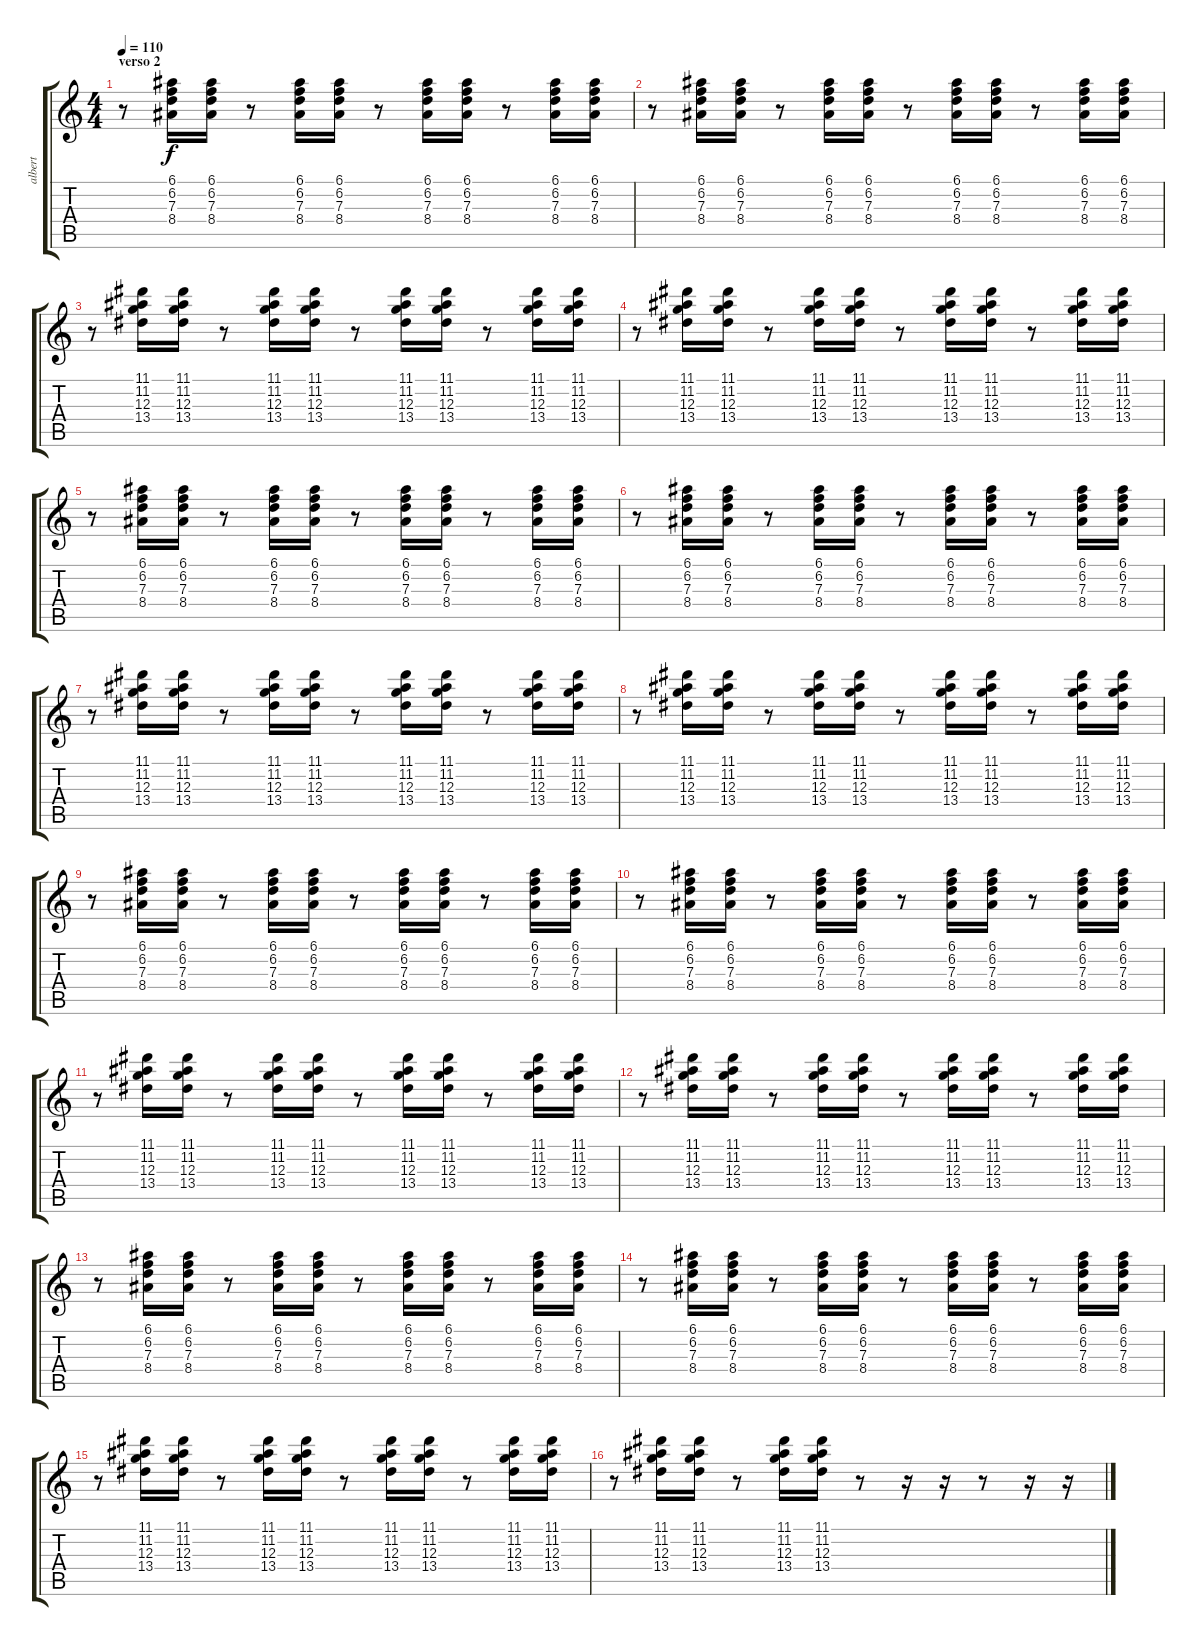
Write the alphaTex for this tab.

\track ("albert" "albert") {instrument overdrivenguitar}
\staff {score tabs}
\tuning (E4 B3 G3 D3 A2 E2) {hide}
\ts (4 4)
\section ("" "verso 2")
\tempo 110
\clef g2
\ks c
r.8{dy f} (6.1 6.2 7.3 8.4).16 (6.1 6.2 7.3 8.4).16 r.8 (6.1 6.2 7.3 8.4).16 (6.1 6.2 7.3 8.4).16 r.8 (6.1 6.2 7.3 8.4).16 (6.1 6.2 7.3 8.4).16 r.8 (6.1 6.2 7.3 8.4).16 (6.1 6.2 7.3 8.4).16 |
r.8 (6.1 6.2 7.3 8.4).16 (6.1 6.2 7.3 8.4).16 r.8 (6.1 6.2 7.3 8.4).16 (6.1 6.2 7.3 8.4).16 r.8 (6.1 6.2 7.3 8.4).16 (6.1 6.2 7.3 8.4).16 r.8 (6.1 6.2 7.3 8.4).16 (6.1 6.2 7.3 8.4).16 |
r.8 (11.1 11.2 12.3 13.4).16 (11.1 11.2 12.3 13.4).16 r.8 (11.1 11.2 12.3 13.4).16 (11.1 11.2 12.3 13.4).16 r.8 (11.1 11.2 12.3 13.4).16 (11.1 11.2 12.3 13.4).16 r.8 (11.1 11.2 12.3 13.4).16 (11.1 11.2 12.3 13.4).16 |
r.8 (11.1 11.2 12.3 13.4).16 (11.1 11.2 12.3 13.4).16 r.8 (11.1 11.2 12.3 13.4).16 (11.1 11.2 12.3 13.4).16 r.8 (11.1 11.2 12.3 13.4).16 (11.1 11.2 12.3 13.4).16 r.8 (11.1 11.2 12.3 13.4).16 (11.1 11.2 12.3 13.4).16 |
r.8 (6.1 6.2 7.3 8.4).16 (6.1 6.2 7.3 8.4).16 r.8 (6.1 6.2 7.3 8.4).16 (6.1 6.2 7.3 8.4).16 r.8 (6.1 6.2 7.3 8.4).16 (6.1 6.2 7.3 8.4).16 r.8 (6.1 6.2 7.3 8.4).16 (6.1 6.2 7.3 8.4).16 |
r.8 (6.1 6.2 7.3 8.4).16 (6.1 6.2 7.3 8.4).16 r.8 (6.1 6.2 7.3 8.4).16 (6.1 6.2 7.3 8.4).16 r.8 (6.1 6.2 7.3 8.4).16 (6.1 6.2 7.3 8.4).16 r.8 (6.1 6.2 7.3 8.4).16 (6.1 6.2 7.3 8.4).16 |
r.8 (11.1 11.2 12.3 13.4).16 (11.1 11.2 12.3 13.4).16 r.8 (11.1 11.2 12.3 13.4).16 (11.1 11.2 12.3 13.4).16 r.8 (11.1 11.2 12.3 13.4).16 (11.1 11.2 12.3 13.4).16 r.8 (11.1 11.2 12.3 13.4).16 (11.1 11.2 12.3 13.4).16 |
r.8 (11.1 11.2 12.3 13.4).16 (11.1 11.2 12.3 13.4).16 r.8 (11.1 11.2 12.3 13.4).16 (11.1 11.2 12.3 13.4).16 r.8 (11.1 11.2 12.3 13.4).16 (11.1 11.2 12.3 13.4).16 r.8 (11.1 11.2 12.3 13.4).16 (11.1 11.2 12.3 13.4).16 |
r.8 (6.1 6.2 7.3 8.4).16 (6.1 6.2 7.3 8.4).16 r.8 (6.1 6.2 7.3 8.4).16 (6.1 6.2 7.3 8.4).16 r.8 (6.1 6.2 7.3 8.4).16 (6.1 6.2 7.3 8.4).16 r.8 (6.1 6.2 7.3 8.4).16 (6.1 6.2 7.3 8.4).16 |
r.8 (6.1 6.2 7.3 8.4).16 (6.1 6.2 7.3 8.4).16 r.8 (6.1 6.2 7.3 8.4).16 (6.1 6.2 7.3 8.4).16 r.8 (6.1 6.2 7.3 8.4).16 (6.1 6.2 7.3 8.4).16 r.8 (6.1 6.2 7.3 8.4).16 (6.1 6.2 7.3 8.4).16 |
r.8 (11.1 11.2 12.3 13.4).16 (11.1 11.2 12.3 13.4).16 r.8 (11.1 11.2 12.3 13.4).16 (11.1 11.2 12.3 13.4).16 r.8 (11.1 11.2 12.3 13.4).16 (11.1 11.2 12.3 13.4).16 r.8 (11.1 11.2 12.3 13.4).16 (11.1 11.2 12.3 13.4).16 |
r.8 (11.1 11.2 12.3 13.4).16 (11.1 11.2 12.3 13.4).16 r.8 (11.1 11.2 12.3 13.4).16 (11.1 11.2 12.3 13.4).16 r.8 (11.1 11.2 12.3 13.4).16 (11.1 11.2 12.3 13.4).16 r.8 (11.1 11.2 12.3 13.4).16 (11.1 11.2 12.3 13.4).16 |
r.8 (6.1 6.2 7.3 8.4).16 (6.1 6.2 7.3 8.4).16 r.8 (6.1 6.2 7.3 8.4).16 (6.1 6.2 7.3 8.4).16 r.8 (6.1 6.2 7.3 8.4).16 (6.1 6.2 7.3 8.4).16 r.8 (6.1 6.2 7.3 8.4).16 (6.1 6.2 7.3 8.4).16 |
r.8 (6.1 6.2 7.3 8.4).16 (6.1 6.2 7.3 8.4).16 r.8 (6.1 6.2 7.3 8.4).16 (6.1 6.2 7.3 8.4).16 r.8 (6.1 6.2 7.3 8.4).16 (6.1 6.2 7.3 8.4).16 r.8 (6.1 6.2 7.3 8.4).16 (6.1 6.2 7.3 8.4).16 |
r.8 (11.1 11.2 12.3 13.4).16 (11.1 11.2 12.3 13.4).16 r.8 (11.1 11.2 12.3 13.4).16 (11.1 11.2 12.3 13.4).16 r.8 (11.1 11.2 12.3 13.4).16 (11.1 11.2 12.3 13.4).16 r.8 (11.1 11.2 12.3 13.4).16 (11.1 11.2 12.3 13.4).16 |
r.8 (11.1 11.2 12.3 13.4).16 (11.1 11.2 12.3 13.4).16 r.8 (11.1 11.2 12.3 13.4).16 (11.1 11.2 12.3 13.4).16 r.8 r.16 r.16 r.8 r.16 r.16
